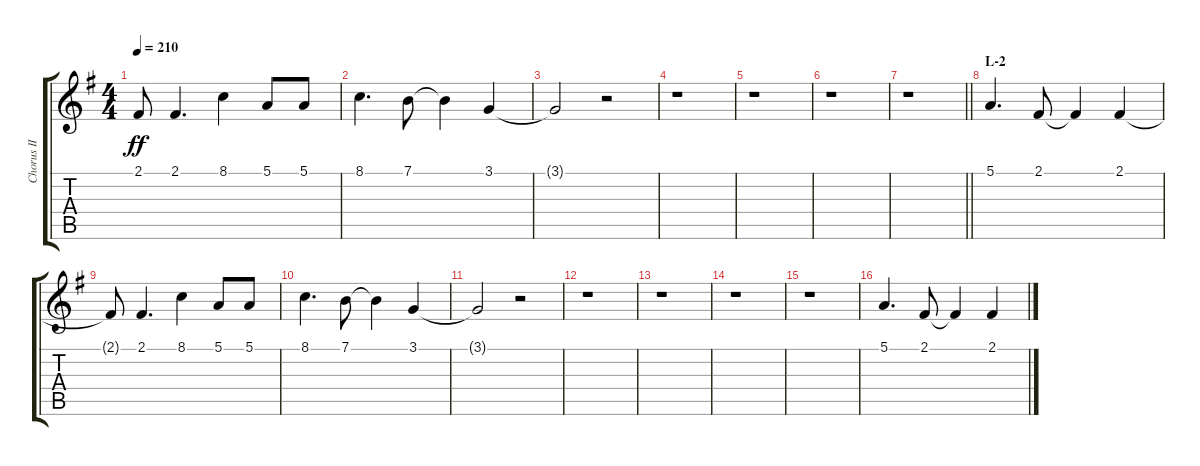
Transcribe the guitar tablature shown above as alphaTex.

\track ("Chorus II" "Chorus II") {instrument voiceoohs}
\staff {score tabs}
\tuning (E4 B3 G3 D3 A2 E2) {hide}
\ts (4 4)
\tempo 210
\clef g2
\ks g
2.1.8{dy ff} 2.1.4{d} 8.1.4 5.1.8 5.1.8 |
8.1.4{d} 7.1.8 7.1{t}.4 3.1.4 |
3.1{t}.2 r.2 |
r.1 |
r.1 |
r.1 |
\barLineRight lightlight
r.1 |
\section ("" "L-2")
5.1.4{d} 2.1.8 2.1{t}.4 2.1.4 |
2.1{t}.8 2.1.4{d} 8.1.4 5.1.8 5.1.8 |
8.1.4{d} 7.1.8 7.1{t}.4 3.1.4 |
3.1{t}.2 r.2 |
r.1 |
r.1 |
r.1 |
r.1 |
5.1.4{d} 2.1.8 2.1{t}.4 2.1.4
